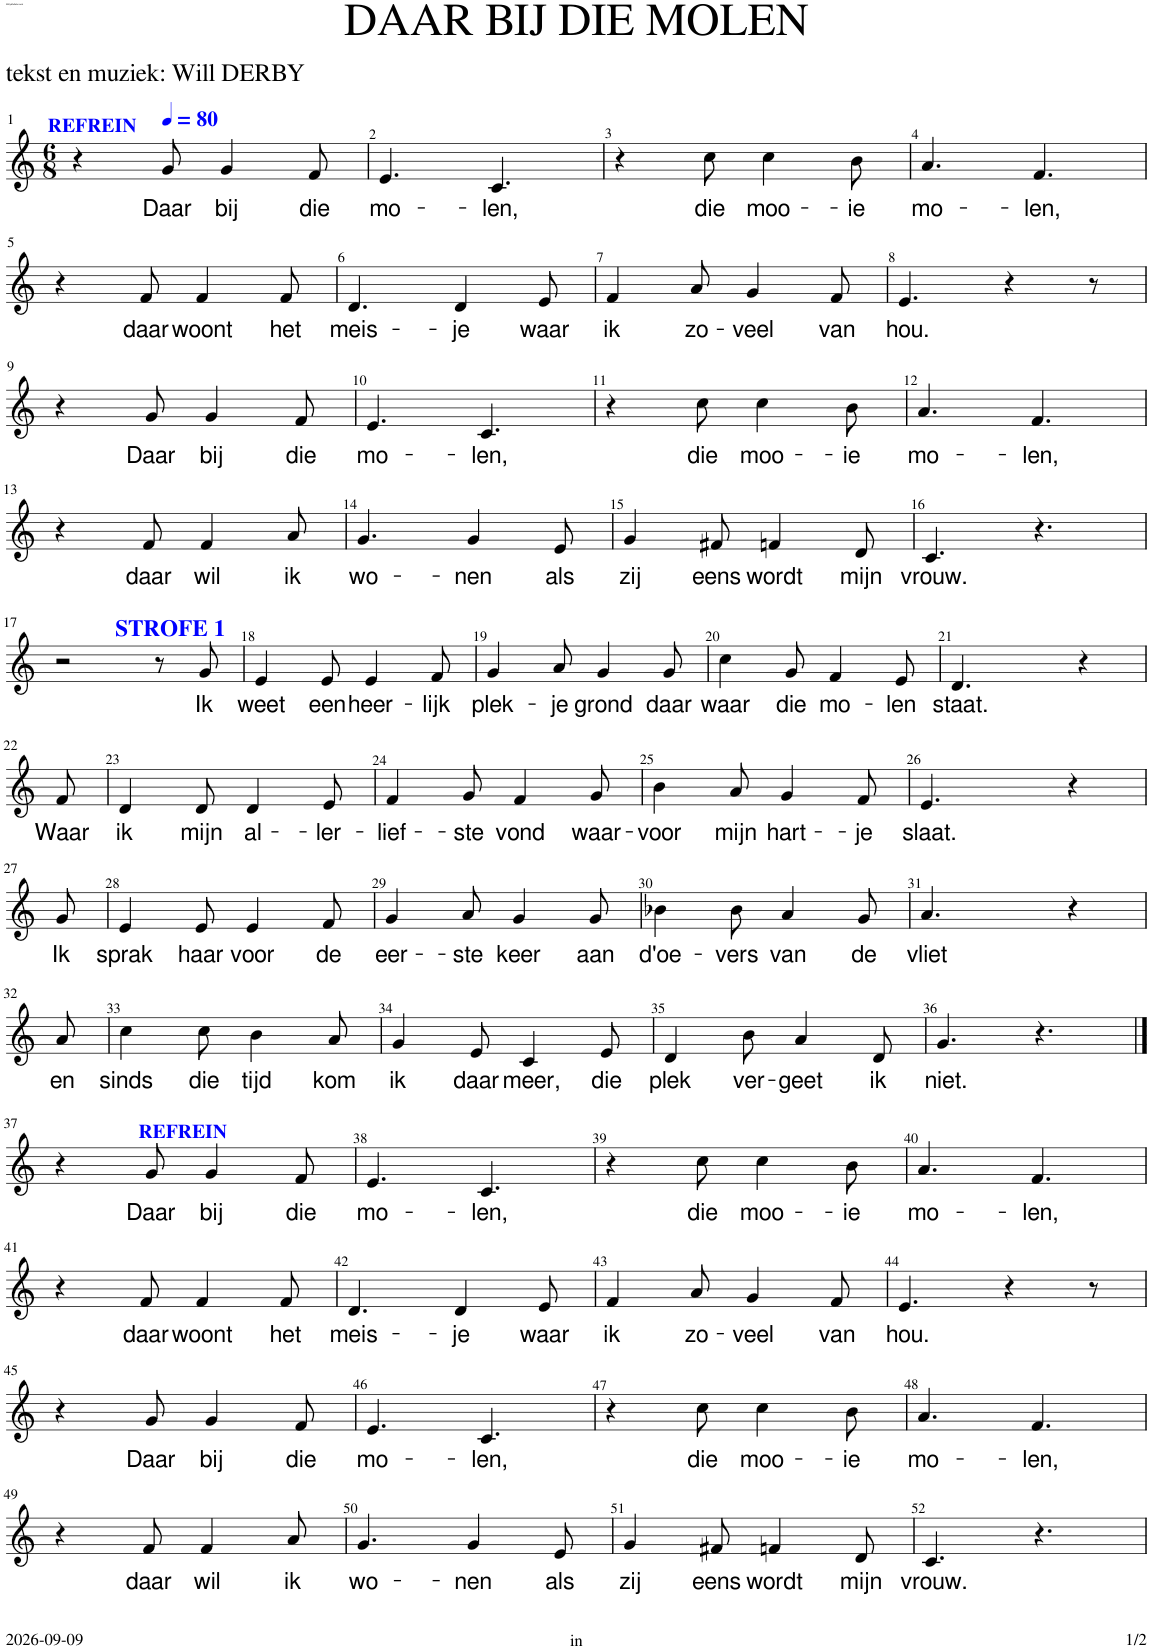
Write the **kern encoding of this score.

**kern	**text
*part1	*part1
*staff1	*staff1
*I"Soprano	*
*clefG2	*
*k[]	*
*M6/8	*
=1	=1
4r	.
*MM80	*
!LO:TX:a:B:color=#0000FF:t=REFREIN	!
!	!LO:LY:b
8g/	Daar
!	!LO:LY:b
4g/	bij
!	!LO:LY:b
8f/	die
=2	=2
!	!LO:LY:b
4.e/	mo-
!	!LO:LY:b
4.c/	-len,
=3	=3
4r	.
!	!LO:LY:b
8cc\	die
!	!LO:LY:b
4cc\	moo-
!	!LO:LY:b
8b\	-ie
=4	=4
!	!LO:LY:b
4.a/	mo-
!	!LO:LY:b
4.f/	-len,
!!LO:LB:g=z
=5	=5
4r	.
!	!LO:LY:b
8f/	daar
!	!LO:LY:b
4f/	woont
!	!LO:LY:b
8f/	het
=6	=6
!	!LO:LY:b
4.d/	meis-
!	!LO:LY:b
4d/	-je
!	!LO:LY:b
8e/	waar
=7	=7
!	!LO:LY:b
4f/	ik
!	!LO:LY:b
8a/	zo-
!	!LO:LY:b
4g/	-veel
!	!LO:LY:b
8f/	van
=8	=8
!	!LO:LY:b
4.e/	hou.
4r	.
8r	.
!!LO:LB:g=z
=9	=9
4r	.
!	!LO:LY:b
8g/	Daar
!	!LO:LY:b
4g/	bij
!	!LO:LY:b
8f/	die
=10	=10
!	!LO:LY:b
4.e/	mo-
!	!LO:LY:b
4.c/	-len,
=11	=11
4r	.
!	!LO:LY:b
8cc\	die
!	!LO:LY:b
4cc\	moo-
!	!LO:LY:b
8b\	-ie
=12	=12
!	!LO:LY:b
4.a/	mo-
!	!LO:LY:b
4.f/	-len,
!!LO:LB:g=z
=13	=13
4r	.
!	!LO:LY:b
8f/	daar
!	!LO:LY:b
4f/	wil
!	!LO:LY:b
8a/	ik
=14	=14
!	!LO:LY:b
4.g/	wo-
!	!LO:LY:b
4g/	-nen
!	!LO:LY:b
8e/	als
=15	=15
!	!LO:LY:b
4g/	zij
!	!LO:LY:b
8f#X/	eens
!	!LO:LY:b
4fn/	wordt
!	!LO:LY:b
8d/	mijn
=16	=16
!	!LO:LY:b
4.c/	vrouw.
4.r	.
!!LO:LB:g=z
=17	=17
2r	.
8r	.
!LO:TX:a:B:color=#0000FF:t=STROFE 1	!
!	!LO:LY:b
8g/	Ik
=18	=18
!	!LO:LY:b
4e/	weet
!	!LO:LY:b
8e/	een
!	!LO:LY:b
4e/	heer-
!	!LO:LY:b
8f/	-lijk
=19	=19
!	!LO:LY:b
4g/	plek-
!	!LO:LY:b
8a/	-je
!	!LO:LY:b
4g/	grond
!	!LO:LY:b
8g/	daar
=20	=20
!	!LO:LY:b
4cc\	waar
!	!LO:LY:b
8g/	die
!	!LO:LY:b
4f/	mo-
!	!LO:LY:b
8e/	-len
=21	=21
!	!LO:LY:b
4.d/	staat.
8ryy	.
4r	.
!!LO:LB:g=z
=22	=22
!	!LO:LY:b
8f/	Waar
=23	=23
!	!LO:LY:b
4d/	ik
!	!LO:LY:b
8d/	mijn
!	!LO:LY:b
4d/	al-
!	!LO:LY:b
8e/	-ler-
=24	=24
!	!LO:LY:b
4f/	-lief-
!	!LO:LY:b
8g/	-ste
!	!LO:LY:b
4f/	vond
!	!LO:LY:b
8g/	waar-
=25	=25
!	!LO:LY:b
4b\	-voor
!	!LO:LY:b
8a/	mijn
!	!LO:LY:b
4g/	hart-
!	!LO:LY:b
8f/	-je
=26	=26
!	!LO:LY:b
4.e/	slaat.
8ryy	.
4r	.
!!LO:LB:g=z
=27	=27
!	!LO:LY:b
8g/	Ik
=28	=28
!	!LO:LY:b
4e/	sprak
!	!LO:LY:b
8e/	haar
!	!LO:LY:b
4e/	voor
!	!LO:LY:b
8f/	de
=29	=29
!	!LO:LY:b
4g/	eer-
!	!LO:LY:b
8a/	-ste
!	!LO:LY:b
4g/	keer
!	!LO:LY:b
8g/	aan
=30	=30
!	!LO:LY:b
4b-X\	d'oe-
!	!LO:LY:b
8b-\	-vers
!	!LO:LY:b
4a/	van
!	!LO:LY:b
8g/	de
=31	=31
!	!LO:LY:b
4.a/	vliet
8ryy	.
4r	.
!!LO:LB:g=z
=32	=32
!	!LO:LY:b
8a/	en
=33	=33
!	!LO:LY:b
4cc\	sinds
!	!LO:LY:b
8cc\	die
!	!LO:LY:b
4b\	tijd
!	!LO:LY:b
8a/	kom
=34	=34
!	!LO:LY:b
4g/	ik
!	!LO:LY:b
8e/	daar
!	!LO:LY:b
4c/	meer,
!	!LO:LY:b
8e/	die
=35	=35
!	!LO:LY:b
4d/	plek
!	!LO:LY:b
8b\	ver-
!	!LO:LY:b
4a/	-geet
!	!LO:LY:b
8d/	ik
=36	=36
!	!LO:LY:b
4.g/	niet.
4.r	.
!!LO:LB:g=z
==37	==37
4r	.
!LO:TX:a:B:color=#0000FF:t=REFREIN	!
!	!LO:LY:b
8g/	Daar
!	!LO:LY:b
4g/	bij
!	!LO:LY:b
8f/	die
=38	=38
!	!LO:LY:b
4.e/	mo-
!	!LO:LY:b
4.c/	-len,
=39	=39
4r	.
!	!LO:LY:b
8cc\	die
!	!LO:LY:b
4cc\	moo-
!	!LO:LY:b
8b\	-ie
=40	=40
!	!LO:LY:b
4.a/	mo-
!	!LO:LY:b
4.f/	-len,
!!LO:LB:g=z
=41	=41
4r	.
!	!LO:LY:b
8f/	daar
!	!LO:LY:b
4f/	woont
!	!LO:LY:b
8f/	het
=42	=42
!	!LO:LY:b
4.d/	meis-
!	!LO:LY:b
4d/	-je
!	!LO:LY:b
8e/	waar
=43	=43
!	!LO:LY:b
4f/	ik
!	!LO:LY:b
8a/	zo-
!	!LO:LY:b
4g/	-veel
!	!LO:LY:b
8f/	van
=44	=44
!	!LO:LY:b
4.e/	hou.
4r	.
8r	.
!!LO:LB:g=z
=45	=45
4r	.
!	!LO:LY:b
8g/	Daar
!	!LO:LY:b
4g/	bij
!	!LO:LY:b
8f/	die
=46	=46
!	!LO:LY:b
4.e/	mo-
!	!LO:LY:b
4.c/	-len,
=47	=47
4r	.
!	!LO:LY:b
8cc\	die
!	!LO:LY:b
4cc\	moo-
!	!LO:LY:b
8b\	-ie
=48	=48
!	!LO:LY:b
4.a/	mo-
!	!LO:LY:b
4.f/	-len,
!!LO:LB:g=z
=49	=49
4r	.
!	!LO:LY:b
8f/	daar
!	!LO:LY:b
4f/	wil
!	!LO:LY:b
8a/	ik
=50	=50
!	!LO:LY:b
4.g/	wo-
!	!LO:LY:b
4g/	-nen
!	!LO:LY:b
8e/	als
=51	=51
!	!LO:LY:b
4g/	zij
!	!LO:LY:b
8f#X/	eens
!	!LO:LY:b
4fn/	wordt
!	!LO:LY:b
8d/	mijn
=52	=52
!	!LO:LY:b
4.c/	vrouw.
4.r	.
=	=
*-	*-
